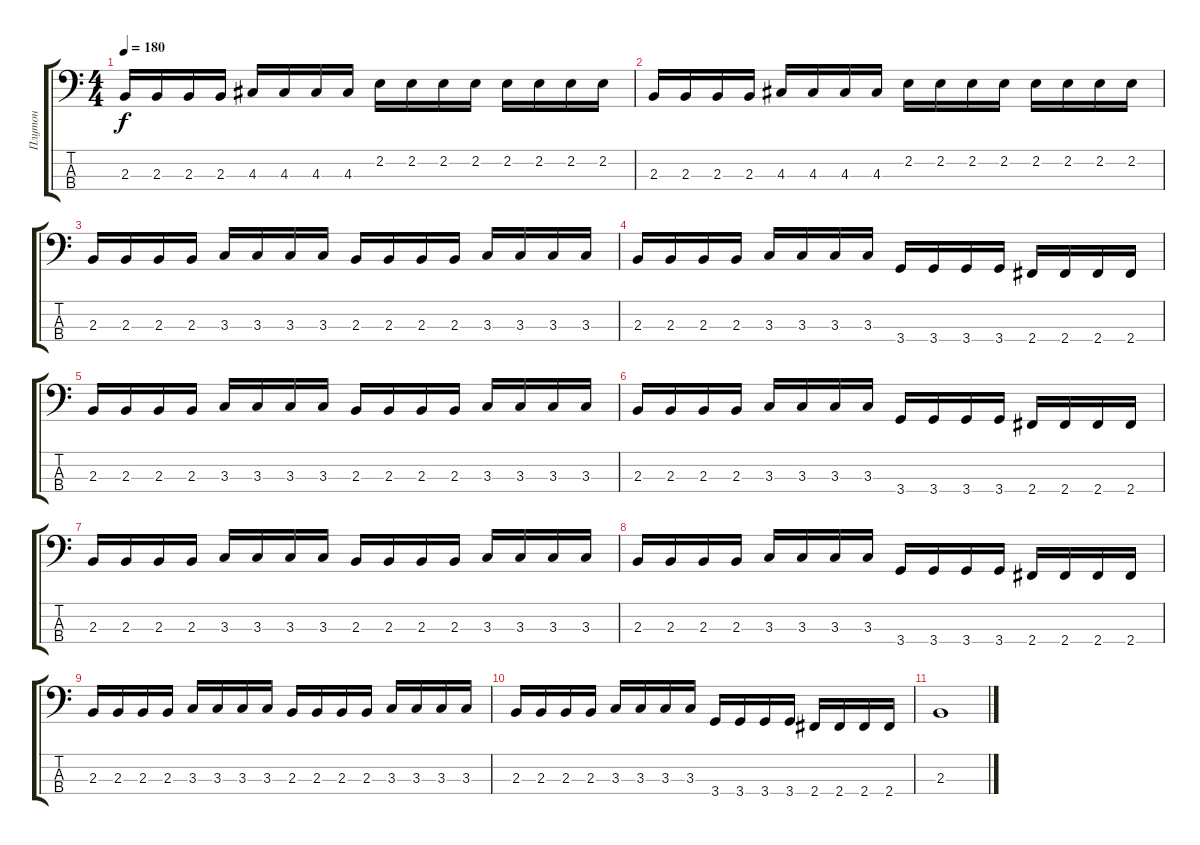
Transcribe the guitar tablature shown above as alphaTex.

\track ("Плутон" "Плутон") {instrument electricbassfinger}
\staff {score tabs}
\tuning (G2 D2 A1 E1) {hide}
\ts (4 4)
\tempo 180
\clef f4
\ks c
2.3.16{dy f} 2.3.16 2.3.16 2.3.16 4.3.16 4.3.16 4.3.16 4.3.16 2.2.16 2.2.16 2.2.16 2.2.16 2.2.16 2.2.16 2.2.16 2.2.16 |
2.3.16 2.3.16 2.3.16 2.3.16 4.3.16 4.3.16 4.3.16 4.3.16 2.2.16 2.2.16 2.2.16 2.2.16 2.2.16 2.2.16 2.2.16 2.2.16 |
2.3.16 2.3.16 2.3.16 2.3.16 3.3.16 3.3.16 3.3.16 3.3.16 2.3.16 2.3.16 2.3.16 2.3.16 3.3.16 3.3.16 3.3.16 3.3.16 |
2.3.16 2.3.16 2.3.16 2.3.16 3.3.16 3.3.16 3.3.16 3.3.16 3.4.16 3.4.16 3.4.16 3.4.16 2.4.16 2.4.16 2.4.16 2.4.16 |
2.3.16 2.3.16 2.3.16 2.3.16 3.3.16 3.3.16 3.3.16 3.3.16 2.3.16 2.3.16 2.3.16 2.3.16 3.3.16 3.3.16 3.3.16 3.3.16 |
2.3.16 2.3.16 2.3.16 2.3.16 3.3.16 3.3.16 3.3.16 3.3.16 3.4.16 3.4.16 3.4.16 3.4.16 2.4.16 2.4.16 2.4.16 2.4.16 |
2.3.16 2.3.16 2.3.16 2.3.16 3.3.16 3.3.16 3.3.16 3.3.16 2.3.16 2.3.16 2.3.16 2.3.16 3.3.16 3.3.16 3.3.16 3.3.16 |
2.3.16 2.3.16 2.3.16 2.3.16 3.3.16 3.3.16 3.3.16 3.3.16 3.4.16 3.4.16 3.4.16 3.4.16 2.4.16 2.4.16 2.4.16 2.4.16 |
2.3.16 2.3.16 2.3.16 2.3.16 3.3.16 3.3.16 3.3.16 3.3.16 2.3.16 2.3.16 2.3.16 2.3.16 3.3.16 3.3.16 3.3.16 3.3.16 |
2.3.16 2.3.16 2.3.16 2.3.16 3.3.16 3.3.16 3.3.16 3.3.16 3.4.16 3.4.16 3.4.16 3.4.16 2.4.16 2.4.16 2.4.16 2.4.16 |
2.3.1
